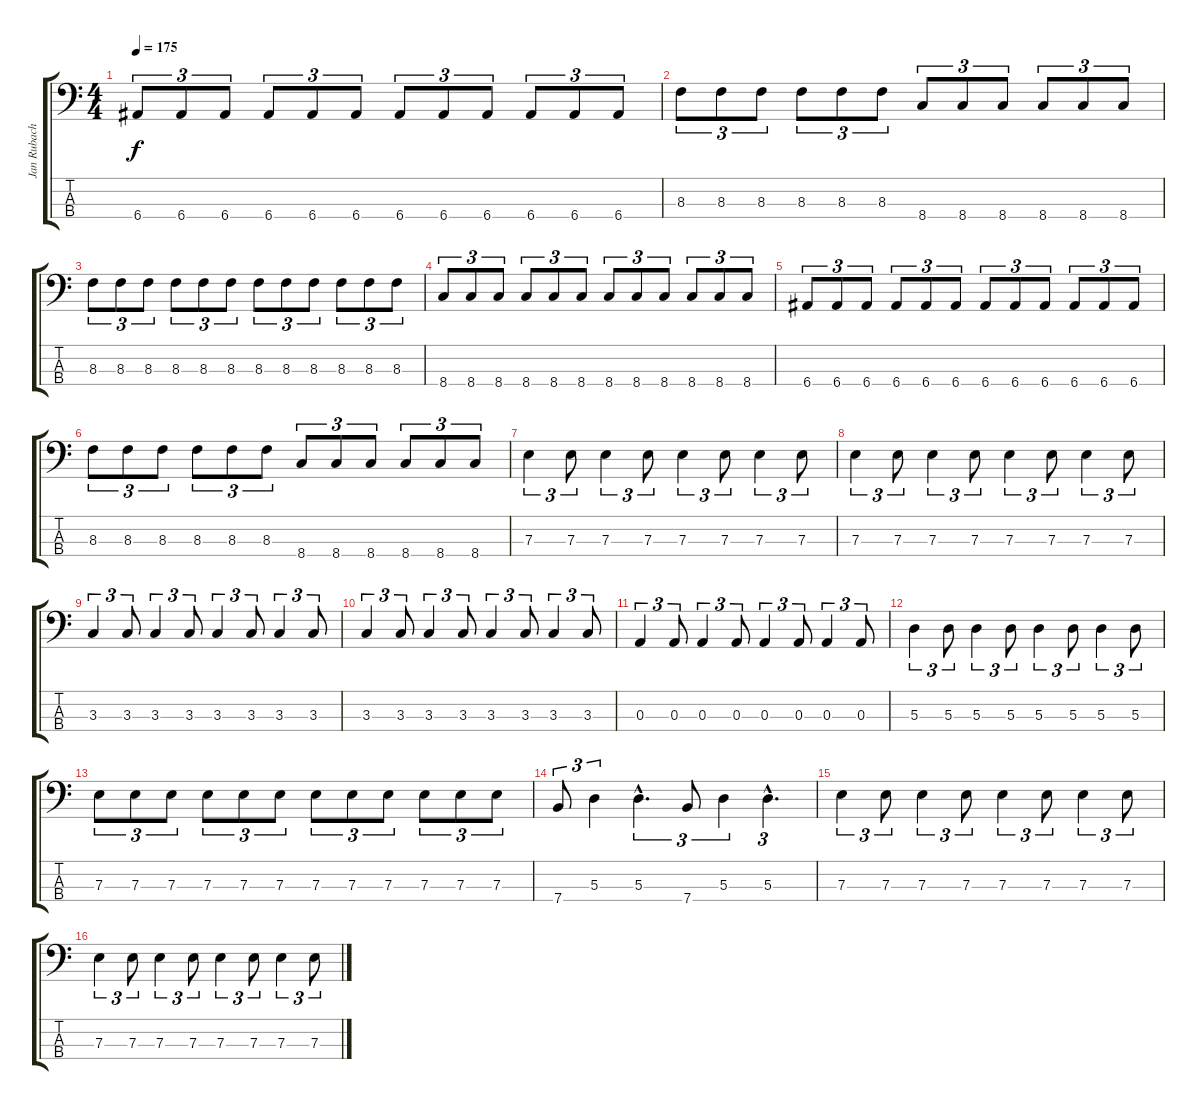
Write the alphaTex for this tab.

\track ("Jan Rubach" "Jan Rubach") {instrument electricbasspick}
\staff {score tabs}
\tuning (G2 D2 A1 E1) {hide}
\ts (4 4)
\tempo 175
\clef f4
\ks c
6.4.8{tu (3 2) dy f} 6.4.8{tu (3 2)} 6.4.8{tu (3 2)} 6.4.8{tu (3 2)} 6.4.8{tu (3 2)} 6.4.8{tu (3 2)} 6.4.8{tu (3 2)} 6.4.8{tu (3 2)} 6.4.8{tu (3 2)} 6.4.8{tu (3 2)} 6.4.8{tu (3 2)} 6.4.8{tu (3 2)} |
8.3.8{tu (3 2)} 8.3.8{tu (3 2)} 8.3.8{tu (3 2)} 8.3.8{tu (3 2)} 8.3.8{tu (3 2)} 8.3.8{tu (3 2)} 8.4.8{tu (3 2)} 8.4.8{tu (3 2)} 8.4.8{tu (3 2)} 8.4.8{tu (3 2)} 8.4.8{tu (3 2)} 8.4.8{tu (3 2)} |
8.3.8{tu (3 2)} 8.3.8{tu (3 2)} 8.3.8{tu (3 2)} 8.3.8{tu (3 2)} 8.3.8{tu (3 2)} 8.3.8{tu (3 2)} 8.3.8{tu (3 2)} 8.3.8{tu (3 2)} 8.3.8{tu (3 2)} 8.3.8{tu (3 2)} 8.3.8{tu (3 2)} 8.3.8{tu (3 2)} |
8.4.8{tu (3 2)} 8.4.8{tu (3 2)} 8.4.8{tu (3 2)} 8.4.8{tu (3 2)} 8.4.8{tu (3 2)} 8.4.8{tu (3 2)} 8.4.8{tu (3 2)} 8.4.8{tu (3 2)} 8.4.8{tu (3 2)} 8.4.8{tu (3 2)} 8.4.8{tu (3 2)} 8.4.8{tu (3 2)} |
6.4.8{tu (3 2)} 6.4.8{tu (3 2)} 6.4.8{tu (3 2)} 6.4.8{tu (3 2)} 6.4.8{tu (3 2)} 6.4.8{tu (3 2)} 6.4.8{tu (3 2)} 6.4.8{tu (3 2)} 6.4.8{tu (3 2)} 6.4.8{tu (3 2)} 6.4.8{tu (3 2)} 6.4.8{tu (3 2)} |
8.3.8{tu (3 2)} 8.3.8{tu (3 2)} 8.3.8{tu (3 2)} 8.3.8{tu (3 2)} 8.3.8{tu (3 2)} 8.3.8{tu (3 2)} 8.4.8{tu (3 2)} 8.4.8{tu (3 2)} 8.4.8{tu (3 2)} 8.4.8{tu (3 2)} 8.4.8{tu (3 2)} 8.4.8{tu (3 2)} |
7.3.4{tu (3 2)} 7.3.8{tu (3 2)} 7.3.4{tu (3 2)} 7.3.8{tu (3 2)} 7.3.4{tu (3 2)} 7.3.8{tu (3 2)} 7.3.4{tu (3 2)} 7.3.8{tu (3 2)} |
7.3.4{tu (3 2)} 7.3.8{tu (3 2)} 7.3.4{tu (3 2)} 7.3.8{tu (3 2)} 7.3.4{tu (3 2)} 7.3.8{tu (3 2)} 7.3.4{tu (3 2)} 7.3.8{tu (3 2)} |
3.3.4{tu (3 2)} 3.3.8{tu (3 2)} 3.3.4{tu (3 2)} 3.3.8{tu (3 2)} 3.3.4{tu (3 2)} 3.3.8{tu (3 2)} 3.3.4{tu (3 2)} 3.3.8{tu (3 2)} |
3.3.4{tu (3 2)} 3.3.8{tu (3 2)} 3.3.4{tu (3 2)} 3.3.8{tu (3 2)} 3.3.4{tu (3 2)} 3.3.8{tu (3 2)} 3.3.4{tu (3 2)} 3.3.8{tu (3 2)} |
0.3.4{tu (3 2)} 0.3.8{tu (3 2)} 0.3.4{tu (3 2)} 0.3.8{tu (3 2)} 0.3.4{tu (3 2)} 0.3.8{tu (3 2)} 0.3.4{tu (3 2)} 0.3.8{tu (3 2)} |
5.3.4{tu (3 2)} 5.3.8{tu (3 2)} 5.3.4{tu (3 2)} 5.3.8{tu (3 2)} 5.3.4{tu (3 2)} 5.3.8{tu (3 2)} 5.3.4{tu (3 2)} 5.3.8{tu (3 2)} |
7.3.8{tu (3 2)} 7.3.8{tu (3 2)} 7.3.8{tu (3 2)} 7.3.8{tu (3 2)} 7.3.8{tu (3 2)} 7.3.8{tu (3 2)} 7.3.8{tu (3 2)} 7.3.8{tu (3 2)} 7.3.8{tu (3 2)} 7.3.8{tu (3 2)} 7.3.8{tu (3 2)} 7.3.8{tu (3 2)} |
7.4.8{tu (3 2)} 5.3.4{tu (3 2)} 5.3{hac}.4{d tu (3 2)} 7.4.8{tu (3 2)} 5.3.4{tu (3 2)} 5.3{hac}.4{d tu (3 2)} |
7.3.4{tu (3 2)} 7.3.8{tu (3 2)} 7.3.4{tu (3 2)} 7.3.8{tu (3 2)} 7.3.4{tu (3 2)} 7.3.8{tu (3 2)} 7.3.4{tu (3 2)} 7.3.8{tu (3 2)} |
7.3.4{tu (3 2)} 7.3.8{tu (3 2)} 7.3.4{tu (3 2)} 7.3.8{tu (3 2)} 7.3.4{tu (3 2)} 7.3.8{tu (3 2)} 7.3.4{tu (3 2)} 7.3.8{tu (3 2)}
